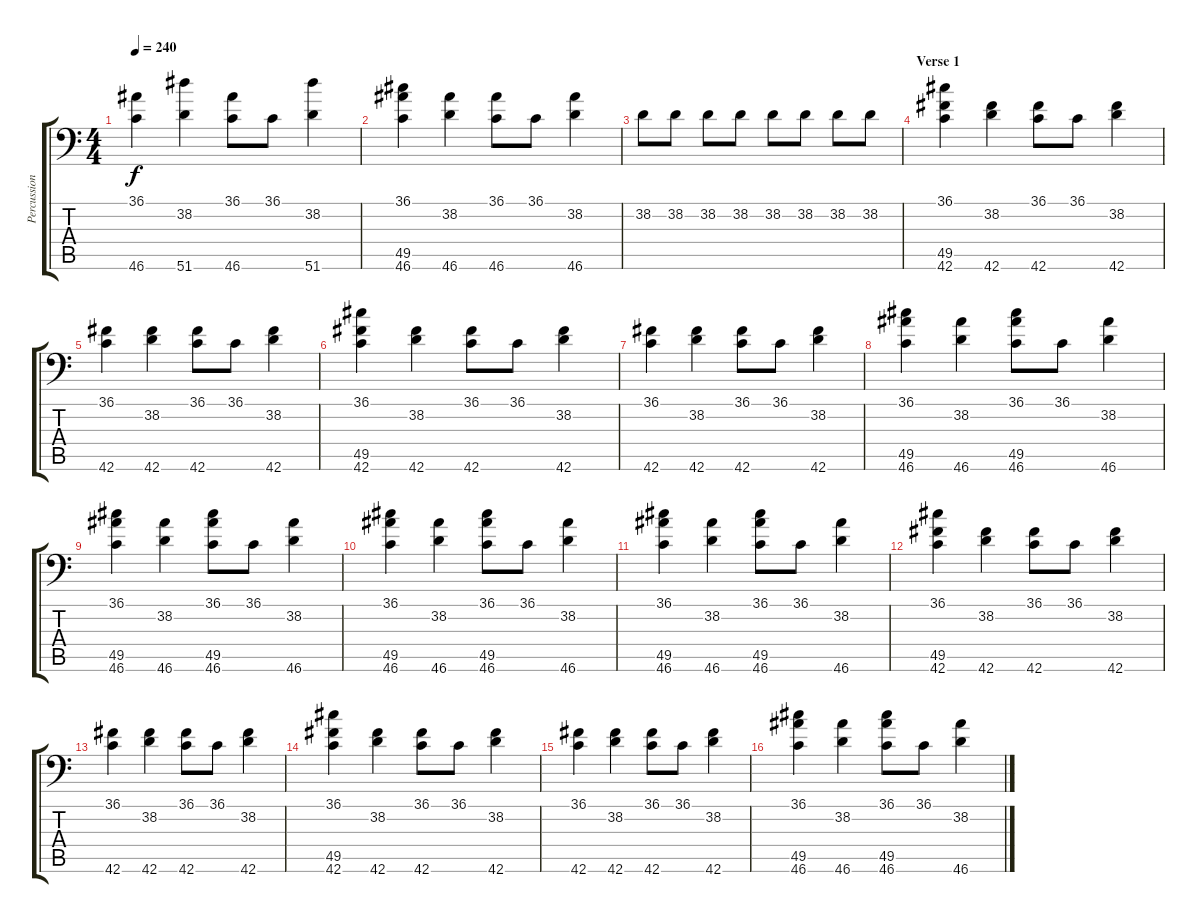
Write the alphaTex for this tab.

\track ("Percussion" "Percussion") {instrument acousticgrandpiano}
\staff {score tabs}
\tuning (C-1 C-1 C-1 C-1 C-1 C-1) {hide}
\ts (4 4)
\tempo 240
\clef f4
\ks c
(36.1 46.6).4{dy f} (38.2 51.6).4 (36.1 46.6).8 36.1.8 (38.2 51.6).4 |
(36.1 49.5 46.6).4 (38.2 46.6).4 (36.1 46.6).8 36.1.8 (38.2 46.6).4 |
38.2.8 38.2.8 38.2.8 38.2.8 38.2.8 38.2.8 38.2.8 38.2.8 |
\section ("" "Verse 1")
(36.1 49.5 42.6).4 (38.2 42.6).4 (36.1 42.6).8 36.1.8 (38.2 42.6).4 |
(36.1 42.6).4 (38.2 42.6).4 (36.1 42.6).8 36.1.8 (38.2 42.6).4 |
(36.1 49.5 42.6).4 (38.2 42.6).4 (36.1 42.6).8 36.1.8 (38.2 42.6).4 |
(36.1 42.6).4 (38.2 42.6).4 (36.1 42.6).8 36.1.8 (38.2 42.6).4 |
(36.1 49.5 46.6).4 (38.2 46.6).4 (36.1 49.5 46.6).8 36.1.8 (38.2 46.6).4 |
(36.1 49.5 46.6).4 (38.2 46.6).4 (36.1 49.5 46.6).8 36.1.8 (38.2 46.6).4 |
(36.1 49.5 46.6).4 (38.2 46.6).4 (36.1 49.5 46.6).8 36.1.8 (38.2 46.6).4 |
(36.1 49.5 46.6).4 (38.2 46.6).4 (36.1 49.5 46.6).8 36.1.8 (38.2 46.6).4 |
(36.1 49.5 42.6).4 (38.2 42.6).4 (36.1 42.6).8 36.1.8 (38.2 42.6).4 |
(36.1 42.6).4 (38.2 42.6).4 (36.1 42.6).8 36.1.8 (38.2 42.6).4 |
(36.1 49.5 42.6).4 (38.2 42.6).4 (36.1 42.6).8 36.1.8 (38.2 42.6).4 |
(36.1 42.6).4 (38.2 42.6).4 (36.1 42.6).8 36.1.8 (38.2 42.6).4 |
(36.1 49.5 46.6).4 (38.2 46.6).4 (36.1 49.5 46.6).8 36.1.8 (38.2 46.6).4
